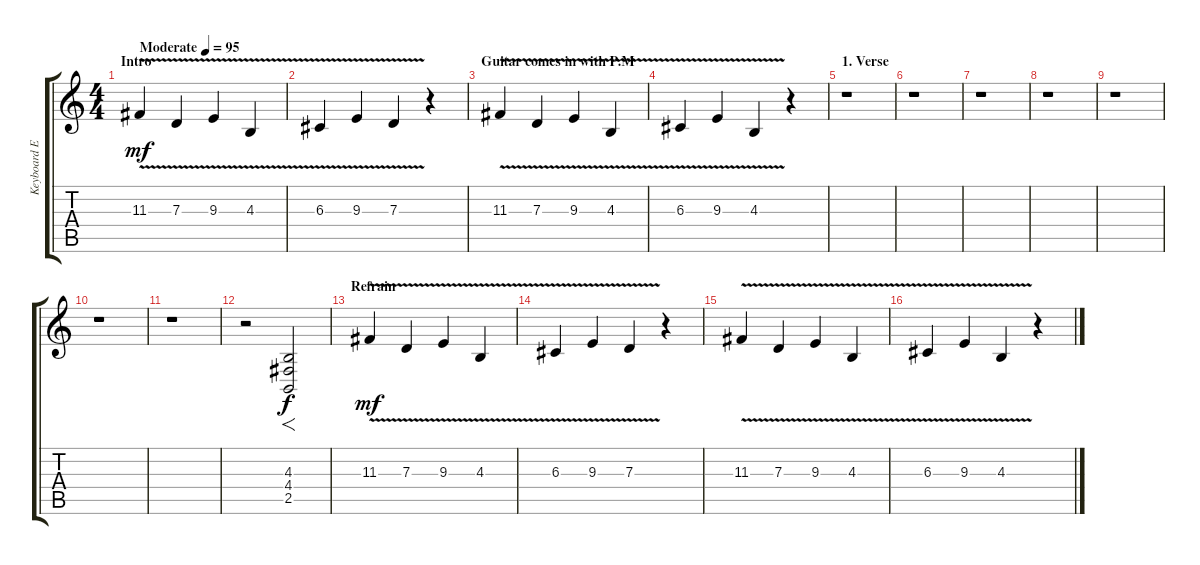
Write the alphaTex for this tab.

\track ("Keyboard Effect" "Keyboard E") {instrument ocarina}
\staff {score tabs}
\tuning (E4 B3 G3 D3 A2 E2) {hide}
\ts (4 4)
\section ("" "Intro")
\tempo (95 "Moderate")
\clef g2
\ks c
11.3{v}.4{dy mf instrument ocarina} 7.3{v}.4 9.3{v}.4 4.3{v}.4 |
6.3{v}.4 9.3{v}.4 7.3{v}.4 r.4 |
\section ("" "Guitar comes in with P.M")
11.3{v}.4 7.3{v}.4 9.3{v}.4 4.3{v}.4 |
6.3{v}.4 9.3{v}.4 4.3{v}.4 r.4 |
\section ("" "1. Verse")
r.1 |
r.1 |
r.1 |
r.1 |
r.1 |
r.1 |
r.1 |
r.2 (4.3 4.4 2.5).2{f dy f} |
\section ("" "Refrain")
11.3{v}.4{dy mf} 7.3{v}.4 9.3{v}.4 4.3{v}.4 |
6.3{v}.4 9.3{v}.4 7.3{v}.4 r.4 |
11.3{v}.4 7.3{v}.4 9.3{v}.4 4.3{v}.4 |
6.3{v}.4 9.3{v}.4 4.3{v}.4 r.4
